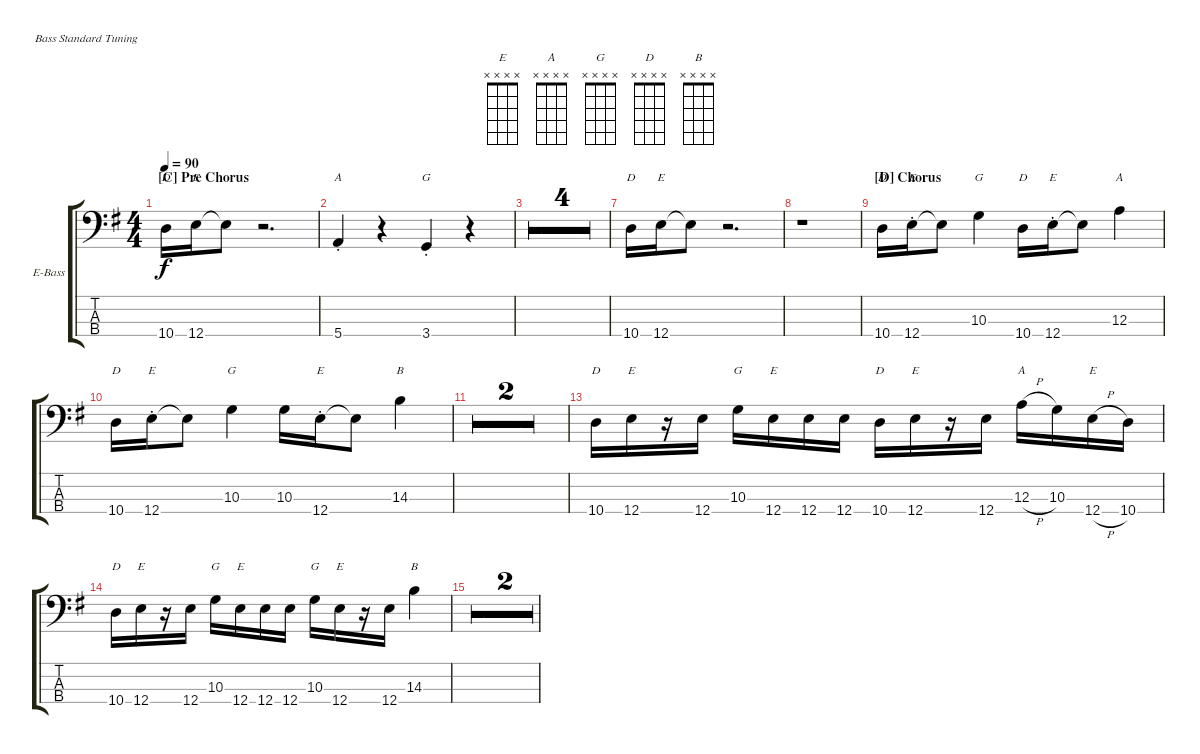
\defaultSystemsLayout 4
\bracketExtendMode groupsimilarinstruments
\firstSystemTrackNameOrientation horizontal
\otherSystemsTrackNameOrientation horizontal
\track ("Nick O'Malley" "E-Bass") {multiBarRest instrument electricbassfinger}
\staff {score tabs}
\tuning (G2 D2 A1 E1)
\chord ("E" x x x x)
\chord ("A" x x x x)
\chord ("G" x x x x)
\chord ("D" x x x x)
\chord ("B" x x x x)
\ts (4 4)
\section ("C" "Pre Chorus")
\tempo 90
\clef f4
\scale
0.308951
\ks g
10.4.16{ch "D" dy f} 12.4.16{ch "E"} 12.4{t}.8 r.2{d} |
\scale
0.287684 5.4{st}.4{ch "A"} r.4 3.4{st}.4{ch "G"} r.4 |
\simile firstofdouble
\scale
0.192643 |
\simile secondofdouble
\scale
0.210165 |
\simile firstofdouble
\scale
0.276504 |
\simile secondofdouble
\scale
0.207736 |
\simile none
\scale
0.285359 10.4.16{ch "D"} 12.4.16{ch "E"} 12.4{t}.8 r.2{d} |
\scale
0.229818 r.1 |
\section ("D" "Chorus")
\scale
0.361107 10.4.16{ch "D"} 12.4{st}.16{ch "E"} 12.4{t}.8 10.3.4{ch "G"} 10.4.16{ch "D"} 12.4{st}.16{ch "E"} 12.4{t}.8 12.3.4{ch "A"} |
\scale
0.320063 10.4.16{ch "D"} 12.4{st}.16{ch "E"} 12.4{t}.8 10.3.4{ch "G"} 10.3.16 12.4{st}.16{ch "E"} 12.4{t}.8 14.3.4{ch "B"} |
\simile firstofdouble
\scale
0.153055 |
\simile secondofdouble
\scale
0.16539 |
\simile none
\scale
0.538867 10.4.16{ch "D"} 12.4.16{ch "E"} r.16 12.4.16 10.3.16{ch "G"} 12.4.16{ch "E"} 12.4.16 12.4.16 10.4.16{ch "D"} 12.4.16{ch "E"} r.16 12.4.16 12.3{h}.16{ch "A"} 10.3.16 12.4{h}.16{ch "E"} 10.4.16 |
\scale
0.460989 10.4.16{ch "D"} 12.4.16{ch "E"} r.16 12.4.16 10.3.16{ch "G"} 12.4.16{ch "E"} 12.4.16 12.4.16 10.3.16{ch "G"} 12.4.16{ch "E"} r.16 12.4.16 14.3.4{ch "B"} |
\simile firstofdouble
\scale
0.532455 |
\simile secondofdouble
\scale
0.467365
